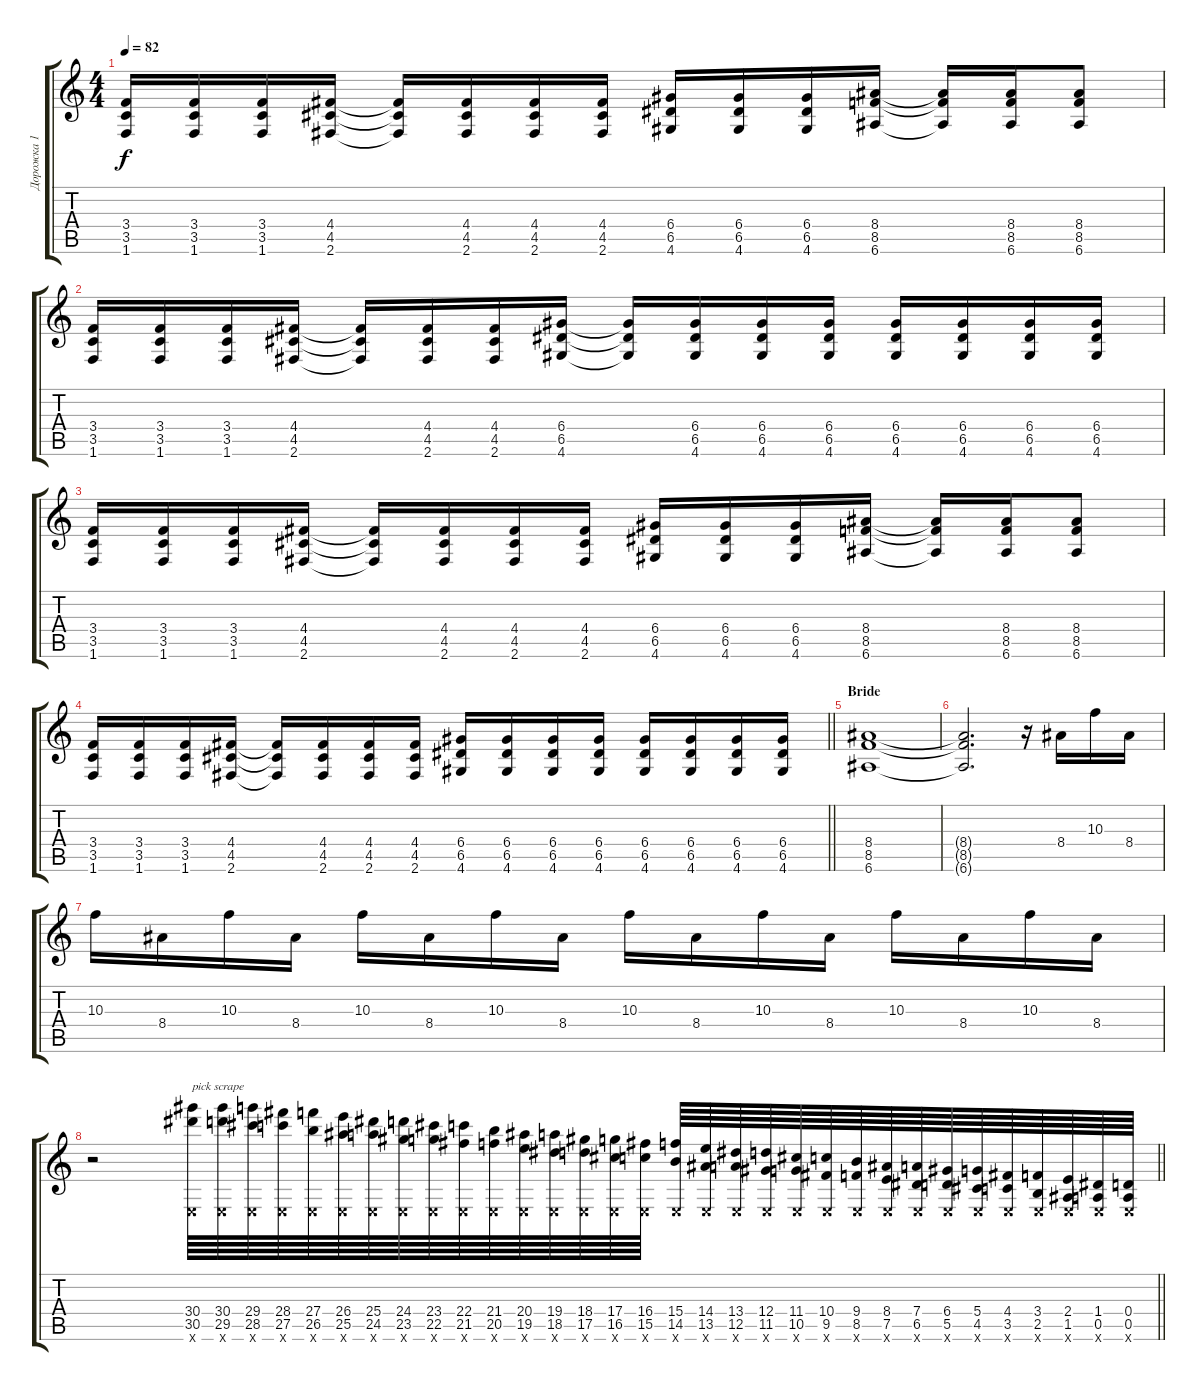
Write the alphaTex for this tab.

\track ("Дорожка 1" "Дорожка 1") {instrument distortionguitar}
\staff {score tabs}
\tuning (E4 B3 G3 D3 A2 E2) {hide}
\ts (4 4)
\tempo 82
\clef g2
\ks c
(3.4 3.5 1.6).16{dy f} (3.4 3.5 1.6).16 (3.4 3.5 1.6).16 (4.4 4.5 2.6).16 (4.4{t} 4.5{t} 2.6{t}).16 (4.4 4.5 2.6).16 (4.4 4.5 2.6).16 (4.4 4.5 2.6).16 (6.4 6.5 4.6).16 (6.4 6.5 4.6).16 (6.4 6.5 4.6).16 (8.4 8.5 6.6).16 (8.4{t} 8.5{t} 6.6{t}).16 (8.4 8.5 6.6).16 (8.4 8.5 6.6).8 |
(3.4 3.5 1.6).16 (3.4 3.5 1.6).16 (3.4 3.5 1.6).16 (4.4 4.5 2.6).16 (4.4{t} 4.5{t} 2.6{t}).16 (4.4 4.5 2.6).16 (4.4 4.5 2.6).16 (6.4 6.5 4.6).16 (6.4{t} 6.5{t} 4.6{t}).16 (6.4 6.5 4.6).16 (6.4 6.5 4.6).16 (6.4 6.5 4.6).16 (6.4 6.5 4.6).16 (6.4 6.5 4.6).16 (6.4 6.5 4.6).16 (6.4 6.5 4.6).16 |
(3.4 3.5 1.6).16 (3.4 3.5 1.6).16 (3.4 3.5 1.6).16 (4.4 4.5 2.6).16 (4.4{t} 4.5{t} 2.6{t}).16 (4.4 4.5 2.6).16 (4.4 4.5 2.6).16 (4.4 4.5 2.6).16 (6.4 6.5 4.6).16 (6.4 6.5 4.6).16 (6.4 6.5 4.6).16 (8.4 8.5 6.6).16 (8.4{t} 8.5{t} 6.6{t}).16 (8.4 8.5 6.6).16 (8.4 8.5 6.6).8 |
\barLineRight lightlight
(3.4 3.5 1.6).16 (3.4 3.5 1.6).16 (3.4 3.5 1.6).16 (4.4 4.5 2.6).16 (4.4{t} 4.5{t} 2.6{t}).16 (4.4 4.5 2.6).16 (4.4 4.5 2.6).16 (4.4 4.5 2.6).16 (6.4 6.5 4.6).16 (6.4 6.5 4.6).16 (6.4 6.5 4.6).16 (6.4 6.5 4.6).16 (6.4 6.5 4.6).16 (6.4 6.5 4.6).16 (6.4 6.5 4.6).16 (6.4 6.5 4.6).16 |
\section ("" "Bride")
(8.4 8.5 6.6).1{volume 8} |
(8.4{t} 8.5{t} 6.6{t}).2{d} r.16{volume 13} 8.4.16 10.3.16 8.4.16 |
10.3.16{volume 6 balance 2} 8.4.16 10.3.16 8.4.16 10.3.16 8.4.16 10.3.16 8.4.16 10.3.16 8.4.16 10.3.16 8.4.16 10.3.16 8.4.16 10.3.16 8.4.16 |
\barLineRight lightlight
r.2{volume 16} (30.4 30.5 0.6{x}).64{txt "pick scrape"} (30.4 29.5 0.6{x}).64 (29.4 28.5 0.6{x}).64 (28.4 27.5 0.6{x}).64 (27.4 26.5 0.6{x}).64 (26.4 25.5 0.6{x}).64 (25.4 24.5 0.6{x}).64 (24.4 23.5 0.6{x}).64 (23.4 22.5 0.6{x}).64 (22.4 21.5 0.6{x}).64 (21.4 20.5 0.6{x}).64 (20.4 19.5 0.6{x}).64 (19.4 18.5 0.6{x}).64 (18.4 17.5 0.6{x}).64 (17.4 16.5 0.6{x}).64 (16.4 15.5 0.6{x}).64 (15.4 14.5 0.6{x}).64 (14.4 13.5 0.6{x}).64 (13.4 12.5 0.6{x}).64 (12.4 11.5 0.6{x}).64 (11.4 10.5 0.6{x}).64 (10.4 9.5 0.6{x}).64 (9.4 8.5 0.6{x}).64 (8.4 7.5 0.6{x}).64 (7.4 6.5 0.6{x}).64 (6.4 5.5 0.6{x}).64 (5.4 4.5 0.6{x}).64 (4.4 3.5 0.6{x}).64 (3.4 2.5 0.6{x}).64 (2.4 1.5 0.6{x}).64 (1.4 0.5 0.6{x}).64 (0.4 0.5 0.6{x}).64
